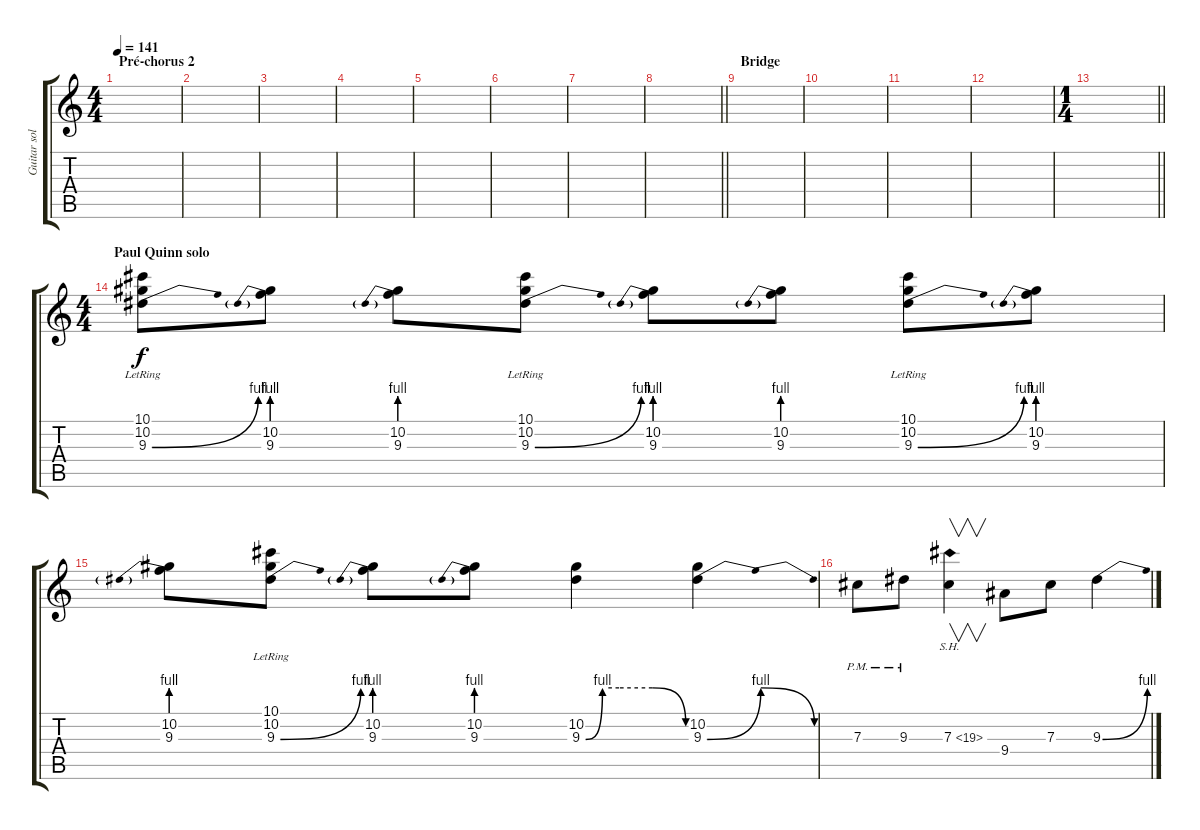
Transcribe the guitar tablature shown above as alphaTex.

\track ("Guitar solo" "Guitar sol") {instrument distortionguitar}
\staff {score tabs}
\tuning (Eb4 Bb3 Gb3 Db3 Ab2 Eb2) {hide}
\ts (4 4)
\section ("" "Pré-chorus 2")
\tempo 141
\clef g2
\ks c
|
|
|
|
|
|
|
\barLineRight lightlight
|
\section ("" "Bridge")
|
|
|
|
\ts (1 4)
\barLineRight lightlight
|
\ts (4 4)
\section ("" "Paul Quinn solo")
(10.1{lr} 10.2 9.3{be (bend 0 0 60 4)}).8 (10.2 9.3{be (prebend 0 4 60 4)}).8 (10.2 9.3{be (prebend 0 4 60 4)}).8 (10.1{lr} 10.2 9.3{be (bend 0 0 60 4)}).8 (10.2 9.3{be (prebend 0 4 60 4)}).8 (10.2 9.3{be (prebend 0 4 60 4)}).8 (10.1{lr} 10.2 9.3{be (bend 0 0 60 4)}).8 (10.2 9.3{be (prebend 0 4 60 4)}).8 |
(10.2 9.3{be (prebend 0 4 60 4)}).8 (10.1{lr} 10.2 9.3{be (bend 0 0 60 4)}).8 (10.2 9.3{be (prebend 0 4 60 4)}).8 (10.2 9.3{be (prebend 0 4 60 4)}).8 (10.2 9.3{be (custom 0 0 10 4 20 4 40 4 60 0)}).4 (10.2 9.3{be (bendrelease 0 0 10 4 20 4 60 0)}).4 |
7.3{pm}.8 9.3{pm}.8 7.3{sh 12}.4{v} 9.4.8 7.3.8 9.3{be (bend 0 0 60 4)}.4
